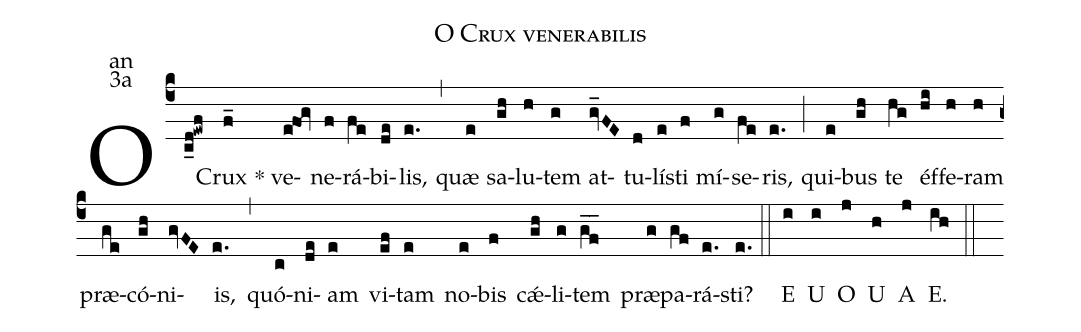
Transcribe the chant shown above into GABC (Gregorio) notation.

name:O Crux venerabilis;
office-part:an;
mode:3a;
%%
(c4) O(c_d@ewf) Crux(f_) <sp>*</sp>
ve(e@fog)ne(f)rá(fe)bi(de)lis,(e.) (,)
quæ(e) sa(gh)lu(h)tem(g) at(gv_FE)tu(d)lí(e)sti(f) mí(g)se(fe)ris,(e.) (;)
qui(e)bus(gh) te(hg) éf(hi)fe(h)ram(h) præ(ge)có(gh)ni(gvFE)is,(e.) (,)
quó(c)ni(de)am(e) vi(ef)tam(e) no(e)bis(f) cǽ(gh)li(g)tem(gf__) præ(g)pa(gf)rá(e.)sti?(e.) (::)
<eu>  E(i) U(i) O(j) U(h) A(j) E.(ih) </eu> (::)
